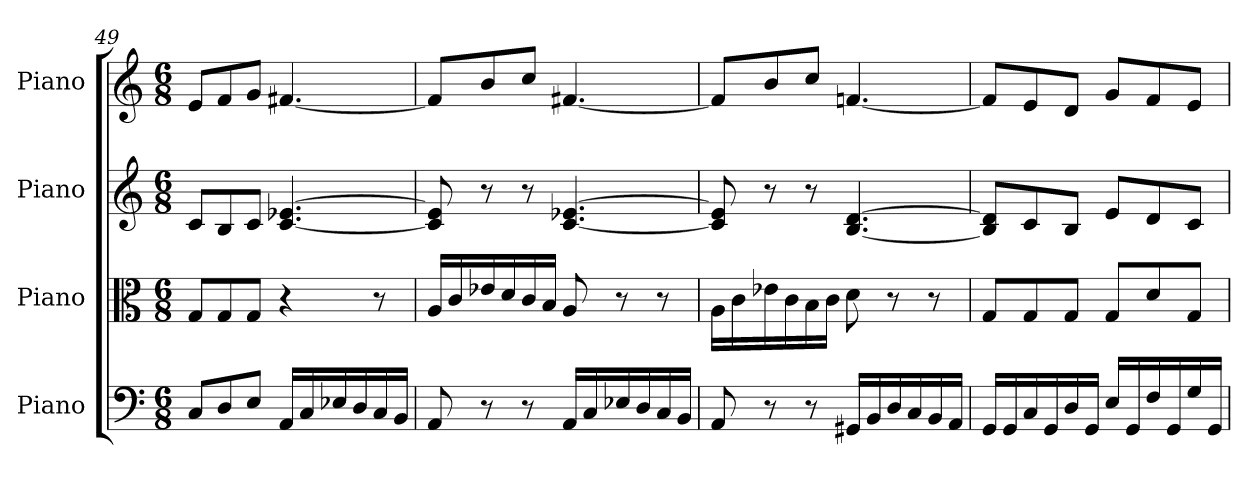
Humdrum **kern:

**kern	**kern	**kern	**kern
*part4	*part3	*part2	*part1
*staff4	*staff3	*staff2	*staff1
*I"Piano	*I"Piano	*I"Piano	*I"Piano
*I'Pno	*I'Pno	*I'Pno	*I'Pno
*clefF4	*clefC3	*clefG2	*clefG2
*k[]	*k[]	*k[]	*k[]
*M6/8	*M6/8	*M6/8	*M6/8
=49	=49	=49	=49
8C/L	8G/L	8c/L	8e/L
8D/	8G/	8B/	8f/
8E/J	8G/J	8c/J	8g/J
16AA/LL	4r	[4.c/ [4.e-X/	[4.f#X/
16C/	.	.	.
16E-X/	.	.	.
16D/	.	.	.
16C/	8r	.	.
16BB/JJ	.	.	.
=50	=50	=50	=50
8AA/	16A/LL	8c/] 8e-/]	8f#/L]
.	16c/	.	.
8r	16e-X/	8r	8b/
.	16d/	.	.
8r	16c/	8r	8cc/J
.	16B/JJ	.	.
16AA/LL	8A/	[4.c/ [4.e-X/	[4.f#X/
16C/	.	.	.
16E-X/	8r	.	.
16D/	.	.	.
16C/	8r	.	.
16BB/JJ	.	.	.
=51	=51	=51	=51
8AA/	16A\LL	8c/] 8e-/]	8f#/L]
.	16c\	.	.
8r	16e-X\	8r	8b/
.	16c\	.	.
8r	16B\	8r	8cc/J
.	16c\JJ	.	.
16GG#X/LL	8d\	[4.B/ [4.d/	[4.fn/
16BB/	.	.	.
16D/	8r	.	.
16C/	.	.	.
16BB/	8r	.	.
16AA/JJ	.	.	.
=52	=52	=52	=52
16GG/LL	8G/L	8B/] 8d/]L	8f/L]
16GG/	.	.	.
16C/	8G/	8c/	8e/
16GG/	.	.	.
16D/	8G/J	8B/J	8d/J
16GG/JJ	.	.	.
16E/LL	8G/L	8e/L	8g/L
16GG/	.	.	.
16F/	8d/	8d/	8f/
16GG/	.	.	.
16G/	8G/J	8c/J	8e/J
16GG/JJ	.	.	.
=	=	=	=
*-	*-	*-	*-
